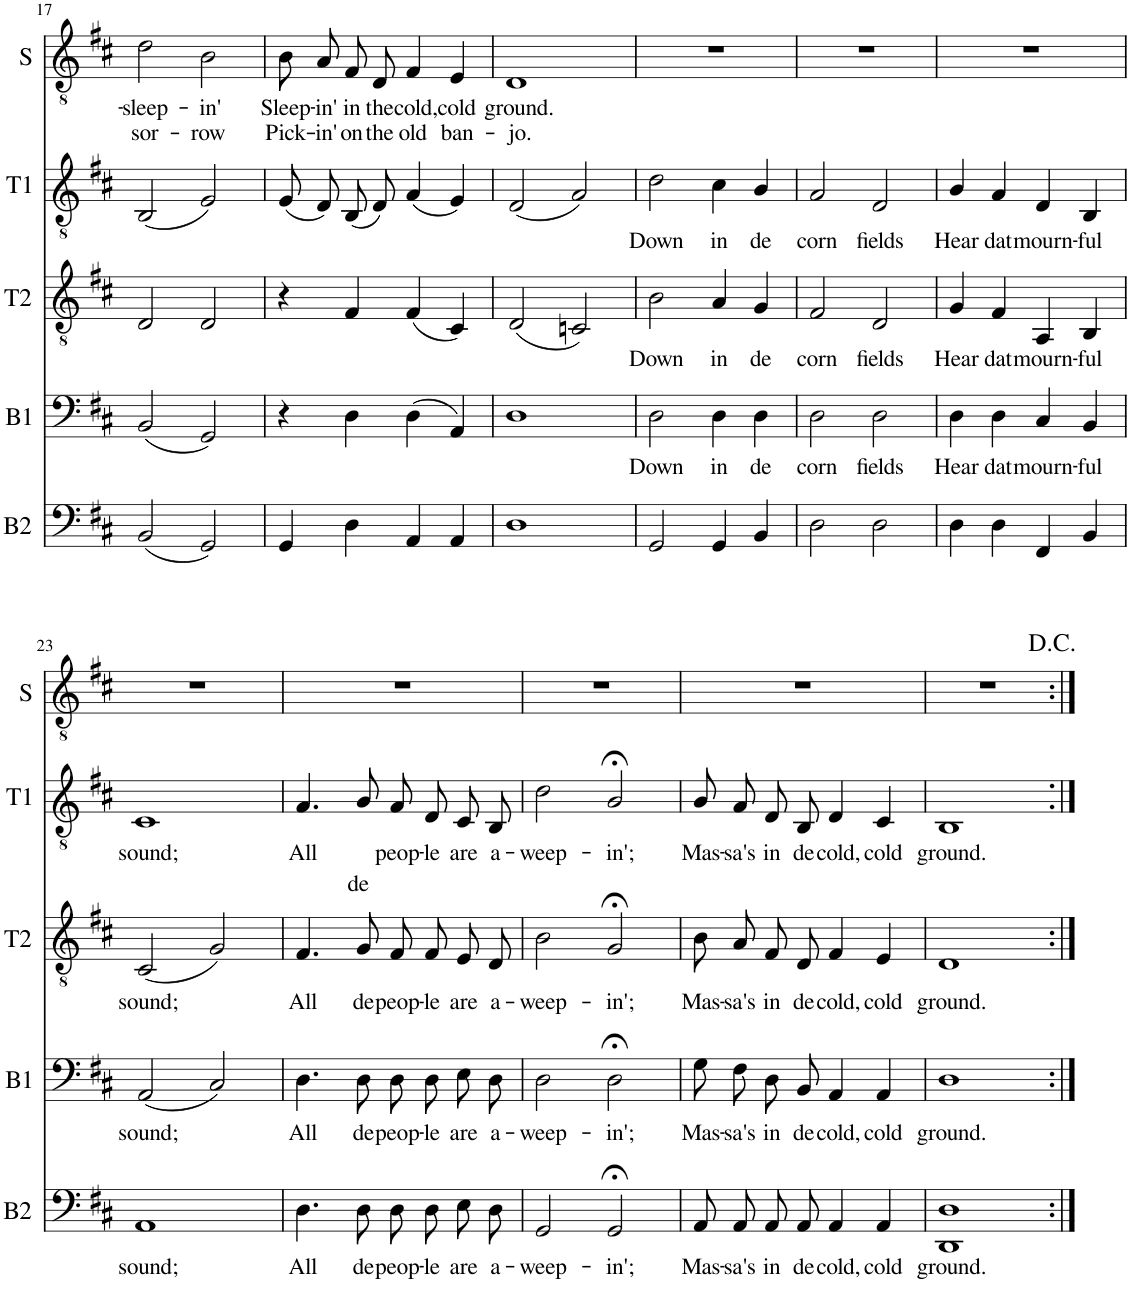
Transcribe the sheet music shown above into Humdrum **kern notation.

**kern	**text	**kern	**text	**kern	**text	**kern	**text	**kern	**text	**text
*part5	*part5	*part4	*part4	*part3	*part3	*part2	*part2	*part1	*part1	*part1
*staff5	*staff5	*staff4	*staff4	*staff3	*staff3	*staff2	*staff2	*staff1	*staff1	*staff1
*I"Bass 1	*	*I"Bass 1	*	*I"Tenor 2	*	*I"Tenor 1	*	*I"Solo	*	*
*I'B2	*	*I'B1	*	*I'T2	*	*I'T1	*	*I'S	*	*
!!LO:PB:g=z
*clefF4	*	*clefF4	*	*clefGv2	*	*clefGv2	*	*clefGv2	*	*
*k[f#c#]	*	*k[f#c#]	*	*k[f#c#]	*	*k[f#c#]	*	*k[f#c#]	*	*
*M4/4	*	*M4/4	*	*M4/4	*	*M4/4	*	*M4/4	*	*
=17	=17	=17	=17	=17	=17	=17	=17	=17	=17	=17
!	!	!	!	!	!	!	!	!	!LO:LY:b	!LO:LY:b
(2BB/	.	(2BB/	.	2D/	.	(2D/	.	2d\	-sleep-	sor-
!	!	!	!	!	!	!	!	!	!LO:LY:b	!LO:LY:b
2GG/)	.	2GG/)	.	2D/	.	2G/)	.	2B\	-in'	-row
=18	=18	=18	=18	=18	=18	=18	=18	=18	=18	=18
!	!	!	!	!	!	!	!	!	!LO:LY:b	!LO:LY:b
4GG/	.	4r	.	4r	.	(8G/L	.	8B/L	Sleep-	Pick-
!	!	!	!	!	!	!	!	!	!LO:LY:b	!LO:LY:b
.	.	.	.	.	.	8F#/J)	.	8A/J	-in'	-in'
!	!	!	!	!	!	!	!	!	!LO:LY:b	!LO:LY:b
4D\	.	4D\	.	4F#/	.	(8D/L	.	8F#/L	in	on
!	!	!	!	!	!	!	!	!	!LO:LY:b	!LO:LY:b
.	.	.	.	.	.	8F#/J)	.	8D/J	the	the
!	!	!	!	!	!	!	!	!	!LO:LY:b	!LO:LY:b
4AA/	.	(4D\	.	(4F#/	.	(4A/	.	4F#/	cold,	old
!	!	!	!	!	!	!	!	!	!LO:LY:b	!LO:LY:b
4AA/	.	4AA/)	.	4C#/)	.	4G/)	.	4E/	cold	ban-
=19	=19	=19	=19	=19	=19	=19	=19	=19	=19	=19
!	!	!	!	!	!	!	!	!	!LO:LY:b	!LO:LY:b
1D	.	1D	.	(2D/	.	(2F#/	.	1D	ground.	-jo.
.	.	.	.	2Cn/)	.	2A/)	.	.	.	.
=20	=20	=20	=20	=20	=20	=20	=20	=20	=20	=20
!	!	!	!LO:LY:b	!	!LO:LY:b	!	!LO:LY:b	!	!	!
2GG/	.	2D\	Down	2B\	Down	2d\	Down	1r	.	.
!	!	!	!LO:LY:b	!	!LO:LY:b	!	!LO:LY:b	!	!	!
4GG/	.	4D\	in	4A/	in	4c#\	in	.	.	.
!	!	!	!LO:LY:b	!	!LO:LY:b	!	!LO:LY:b	!	!	!
4BB/	.	4D\	de	4G/	de	4B/	de	.	.	.
=21	=21	=21	=21	=21	=21	=21	=21	=21	=21	=21
!	!	!	!LO:LY:b	!	!LO:LY:b	!	!LO:LY:b	!	!	!
2D\	.	2D\	corn	2F#/	corn	2A/	corn	1r	.	.
!	!	!	!LO:LY:b	!	!LO:LY:b	!	!LO:LY:b	!	!	!
2D\	.	2D\	fields	2D/	fields	2F#/	fields	.	.	.
=22	=22	=22	=22	=22	=22	=22	=22	=22	=22	=22
!	!	!	!LO:LY:b	!	!LO:LY:b	!	!LO:LY:b	!	!	!
4D\	.	4D\	Hear	4G/	Hear	4B/	Hear	1r	.	.
!	!	!	!LO:LY:b	!	!LO:LY:b	!	!LO:LY:b	!	!	!
4D\	.	4D\	dat	4F#/	dat	4A/	dat	.	.	.
!	!	!	!LO:LY:b	!	!LO:LY:b	!	!LO:LY:b	!	!	!
4FF#/	.	4C#/	mourn-	4AA/	mourn-	4F#/	mourn-	.	.	.
!	!	!	!LO:LY:b	!	!LO:LY:b	!	!LO:LY:b	!	!	!
4BB/	.	4BB/	-ful	4BB/	-ful	4D/	-ful	.	.	.
!!LO:LB:g=z
=23	=23	=23	=23	=23	=23	=23	=23	=23	=23	=23
!	!LO:LY:b	!	!LO:LY:b	!	!LO:LY:b	!	!LO:LY:b	!	!	!
1AA	sound;	(2AA/	sound;	(2C#/	sound;	1E	sound;	1r	.	.
.	.	2C#/)	.	2G/)	.	.	.	.	.	.
=24	=24	=24	=24	=24	=24	=24	=24	=24	=24	=24
!	!LO:LY:b	!	!LO:LY:b	!	!LO:LY:b	!	!LO:LY:b	!	!	!
4.D\	All	4.D\	All	4.F#/	All	4.A/	All	1r	.	.
!	!LO:LY:b	!	!LO:LY:b	!	!LO:LY:b	!	!LO:LY:b	!	!	!
8D\	de	8D\	de	8G/	de	8B/	de	.	.	.
!	!LO:LY:b	!	!LO:LY:b	!	!LO:LY:b	!	!LO:LY:b	!	!	!
8D\L	peop-	8D\L	peop-	8F#/L	peop-	8A/L	peop-	.	.	.
!	!LO:LY:b	!	!LO:LY:b	!	!LO:LY:b	!	!LO:LY:b	!	!	!
8D\J	-le	8D\J	-le	8F#/J	-le	8F#/J	-le	.	.	.
!	!LO:LY:b	!	!LO:LY:b	!	!LO:LY:b	!	!LO:LY:b	!	!	!
8E\L	are	8E\L	are	8E/L	are	8E/L	are	.	.	.
!	!LO:LY:b	!	!LO:LY:b	!	!LO:LY:b	!	!LO:LY:b	!	!	!
8D\J	a-	8D\J	a-	8D/J	a-	8D/J	a-	.	.	.
=25	=25	=25	=25	=25	=25	=25	=25	=25	=25	=25
!	!LO:LY:b	!	!LO:LY:b	!	!LO:LY:b	!	!LO:LY:b	!	!	!
2GG/	-weep-	2D\	-weep-	2B\	-weep-	2d\	-weep-	1r	.	.
!	!LO:LY:b	!	!LO:LY:b	!	!LO:LY:b	!	!LO:LY:b	!	!	!
2GG;</	-in';	2D;<\	-in';	2G;</	-in';	2B;</	-in';	.	.	.
=26	=26	=26	=26	=26	=26	=26	=26	=26	=26	=26
!	!LO:LY:b	!	!LO:LY:b	!	!LO:LY:b	!	!LO:LY:b	!	!	!
8AA/L	Mas-	8G\L	Mas-	8B/L	Mas-	8B/L	Mas-	1r	.	.
!	!LO:LY:b	!	!LO:LY:b	!	!LO:LY:b	!	!LO:LY:b	!	!	!
8AA/J	-sa's	8F#\J	-sa's	8A/J	-sa's	8A/J	-sa's	.	.	.
!	!LO:LY:b	!	!LO:LY:b	!	!LO:LY:b	!	!LO:LY:b	!	!	!
8AA/L	in	8D/L	in	8F#/L	in	8F#/L	in	.	.	.
!	!LO:LY:b	!	!LO:LY:b	!	!LO:LY:b	!	!LO:LY:b	!	!	!
8AA/J	de	8BB/J	de	8D/J	de	8D/J	de	.	.	.
!	!LO:LY:b	!	!LO:LY:b	!	!LO:LY:b	!	!LO:LY:b	!	!	!
4AA/	cold,	4AA/	cold,	4F#/	cold,	4F#/	cold,	.	.	.
!	!LO:LY:b	!	!LO:LY:b	!	!LO:LY:b	!	!LO:LY:b	!	!	!
4AA/	cold	4AA/	cold	4E/	cold	4E/	cold	.	.	.
=27	=27	=27	=27	=27	=27	=27	=27	=27	=27	=27
!	!LO:LY:b	!	!LO:LY:b	!	!LO:LY:b	!	!LO:LY:b	!	!	!
1DD 1D	ground.	1D	ground.	1D	ground.	1D	ground.	1r	.	.
=:|!	=:|!	=:|!	=:|!	=:|!	=:|!	=:|!	=:|!	=:|!	=:|!	=:|!
*-	*-	*-	*-	*-	*-	*-	*-	*-	*-	*-
